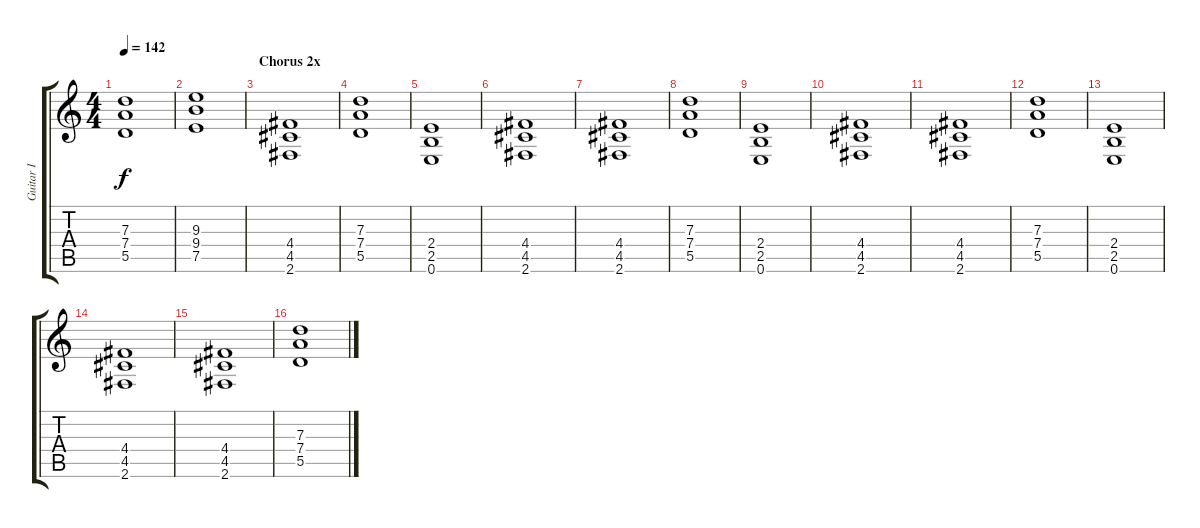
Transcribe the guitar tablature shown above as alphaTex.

\track ("Guitar I" "Guitar I") {instrument distortionguitar}
\staff {score tabs}
\tuning (E4 B3 G3 D3 A2 E2) {hide}
\ts (4 4)
\tempo 142
\clef g2
\ks c
(7.3 7.4 5.5).1{dy f} |
(9.3 9.4 7.5).1 |
\section ("" "Chorus 2x")
(4.4 4.5 2.6).1 |
(7.3 7.4 5.5).1 |
(2.4 2.5 0.6).1 |
(4.4 4.5 2.6).1 |
(4.4 4.5 2.6).1 |
(7.3 7.4 5.5).1 |
(2.4 2.5 0.6).1 |
(4.4 4.5 2.6).1 |
(4.4 4.5 2.6).1 |
(7.3 7.4 5.5).1 |
(2.4 2.5 0.6).1 |
(4.4 4.5 2.6).1 |
(4.4 4.5 2.6).1 |
(7.3 7.4 5.5).1
